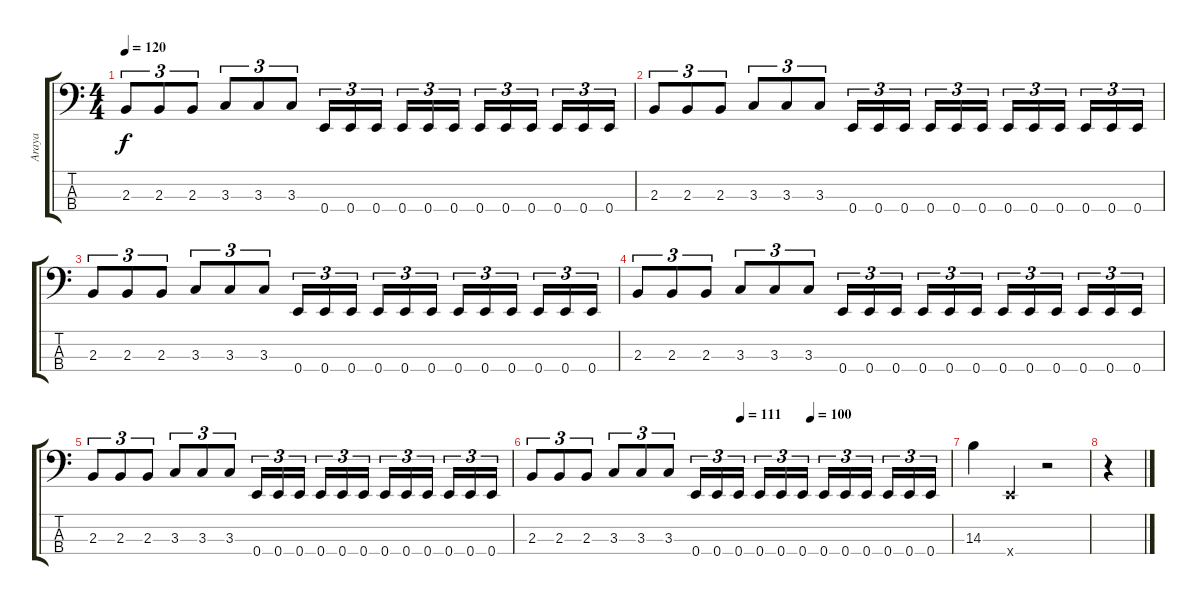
\track ("Araya" "Araya") {instrument electricbasspick}
\staff {score tabs}
\tuning (G2 D2 A1 E1) {hide}
\ts (4 4)
\tempo 120
\clef f4
\ks c
2.3.8{tu (3 2) dy f} 2.3.8{tu (3 2)} 2.3.8{tu (3 2)} 3.3.8{tu (3 2)} 3.3.8{tu (3 2)} 3.3.8{tu (3 2)} 0.4.16{tu (3 2)} 0.4.16{tu (3 2)} 0.4.16{tu (3 2)} 0.4.16{tu (3 2)} 0.4.16{tu (3 2)} 0.4.16{tu (3 2)} 0.4.16{tu (3 2)} 0.4.16{tu (3 2)} 0.4.16{tu (3 2)} 0.4.16{tu (3 2)} 0.4.16{tu (3 2)} 0.4.16{tu (3 2)} |
2.3.8{tu (3 2)} 2.3.8{tu (3 2)} 2.3.8{tu (3 2)} 3.3.8{tu (3 2)} 3.3.8{tu (3 2)} 3.3.8{tu (3 2)} 0.4.16{tu (3 2)} 0.4.16{tu (3 2)} 0.4.16{tu (3 2)} 0.4.16{tu (3 2)} 0.4.16{tu (3 2)} 0.4.16{tu (3 2)} 0.4.16{tu (3 2)} 0.4.16{tu (3 2)} 0.4.16{tu (3 2)} 0.4.16{tu (3 2)} 0.4.16{tu (3 2)} 0.4.16{tu (3 2)} |
2.3.8{tu (3 2)} 2.3.8{tu (3 2)} 2.3.8{tu (3 2)} 3.3.8{tu (3 2)} 3.3.8{tu (3 2)} 3.3.8{tu (3 2)} 0.4.16{tu (3 2)} 0.4.16{tu (3 2)} 0.4.16{tu (3 2)} 0.4.16{tu (3 2)} 0.4.16{tu (3 2)} 0.4.16{tu (3 2)} 0.4.16{tu (3 2)} 0.4.16{tu (3 2)} 0.4.16{tu (3 2)} 0.4.16{tu (3 2)} 0.4.16{tu (3 2)} 0.4.16{tu (3 2)} |
2.3.8{tu (3 2)} 2.3.8{tu (3 2)} 2.3.8{tu (3 2)} 3.3.8{tu (3 2)} 3.3.8{tu (3 2)} 3.3.8{tu (3 2)} 0.4.16{tu (3 2)} 0.4.16{tu (3 2)} 0.4.16{tu (3 2)} 0.4.16{tu (3 2)} 0.4.16{tu (3 2)} 0.4.16{tu (3 2)} 0.4.16{tu (3 2)} 0.4.16{tu (3 2)} 0.4.16{tu (3 2)} 0.4.16{tu (3 2)} 0.4.16{tu (3 2)} 0.4.16{tu (3 2)} |
2.3.8{tu (3 2)} 2.3.8{tu (3 2)} 2.3.8{tu (3 2)} 3.3.8{tu (3 2)} 3.3.8{tu (3 2)} 3.3.8{tu (3 2)} 0.4.16{tu (3 2)} 0.4.16{tu (3 2)} 0.4.16{tu (3 2)} 0.4.16{tu (3 2)} 0.4.16{tu (3 2)} 0.4.16{tu (3 2)} 0.4.16{tu (3 2)} 0.4.16{tu (3 2)} 0.4.16{tu (3 2)} 0.4.16{tu (3 2)} 0.4.16{tu (3 2)} 0.4.16{tu (3 2)} |
\tempo (111 0.5)
\tempo (100 0.6666666666666666)
2.3.8{tu (3 2)} 2.3.8{tu (3 2)} 2.3.8{tu (3 2)} 3.3.8{tu (3 2)} 3.3.8{tu (3 2)} 3.3.8{tu (3 2)} 0.4.16{tu (3 2)} 0.4.16{tu (3 2)} 0.4.16{tu (3 2)} 0.4.16{tu (3 2)} 0.4.16{tu (3 2)} 0.4.16{tu (3 2)} 0.4.16{tu (3 2)} 0.4.16{tu (3 2)} 0.4.16{tu (3 2)} 0.4.16{tu (3 2)} 0.4.16{tu (3 2)} 0.4.16{tu (3 2)} |
14.3.4 0.4{x}.4 r.2 |
r.4
